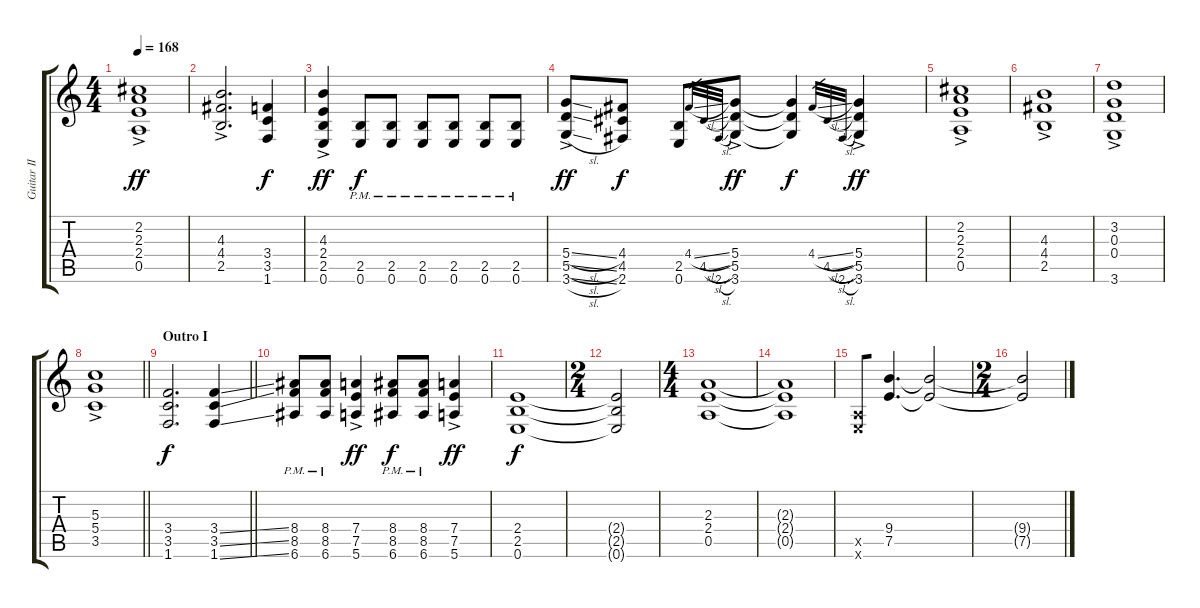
\track ("Guitar II" "Guitar II") {instrument acousticguitarsteel}
\staff {score tabs}
\tuning (E4 B3 G3 D3 A2 E2) {hide}
\ts (4 4)
\tempo 168
\clef g2
\ks c
(2.2{ac} 2.3{ac} 2.4{ac} 0.5{ac}).1{dy ff} |
(4.3{ac} 4.4{ac} 2.5{ac}).2{d} (3.4 3.5 1.6).4{dy f} |
(4.3{ac} 2.4{ac} 2.5{ac} 0.6{ac}).4{dy ff} (2.5{pm} 0.6{pm}).8{dy f} (2.5{pm} 0.6{pm}).8 (2.5{pm} 0.6{pm}).8 (2.5{pm} 0.6{pm}).8 (2.5{pm} 0.6{pm}).8 (2.5{pm} 0.6{pm}).8 |
(5.4{sl ac} 5.5{sl ac} 3.6{sl ac}).8{dy ff} (4.4 4.5 2.6).8{dy f} (2.5 0.6).8 4.4{sl}.32{gr} 4.5{sl}.32{gr} 2.6{sl}.32{gr} (5.4{ac} 5.5{ac} 3.6{ac}).8{dy ff} (5.4{t} 5.5{t} 3.6{t}).4{dy f} 4.4{sl}.32{gr} 4.5{sl}.32{gr} 2.6{sl}.32{gr} (5.4{ac} 5.5{ac} 3.6{ac}).4{dy ff} |
(2.2{ac} 2.3{ac} 2.4{ac} 0.5{ac}).1 |
(4.3{ac} 4.4{ac} 2.5{ac}).1 |
(3.2{ac} 0.3{ac} 0.4{ac} 3.6{ac}).1 |
\barLineRight lightlight
(5.3{ac} 5.4{ac} 3.5{ac}).1 |
\section ("" "Outro I")
\barLineRight lightlight
(3.4 3.5 1.6).2{d dy f beam merge} (3.4{ss} 3.5{ss} 1.6{ss}).4 |
(8.4{pm} 8.5{pm} 6.6{pm}).8 (8.4{pm} 8.5{pm} 6.6{pm}).8 (7.4{ac} 7.5{ac} 5.6{ac}).4{dy ff} (8.4{pm} 8.5{pm} 6.6{pm}).8{dy f} (8.4{pm} 8.5{pm} 6.6{pm}).8 (7.4{ac} 7.5{ac} 5.6{ac}).4{dy ff} |
(2.4 2.5 0.6).1{dy f} |
\ts (2 4)
(2.4{t} 2.5{t} 0.6{t}).2 |
\ts (4 4)
(2.3 2.4 0.5).1 |
(2.3{t} 2.4{t} 0.5{t}).1 |
(0.5{x} 0.6{x}).8{beam merge} (9.4 7.5).4{d beam merge} (9.4{t} 7.5{t}).2 |
\ts (2 4)
(9.4{t} 7.5{t}).2
